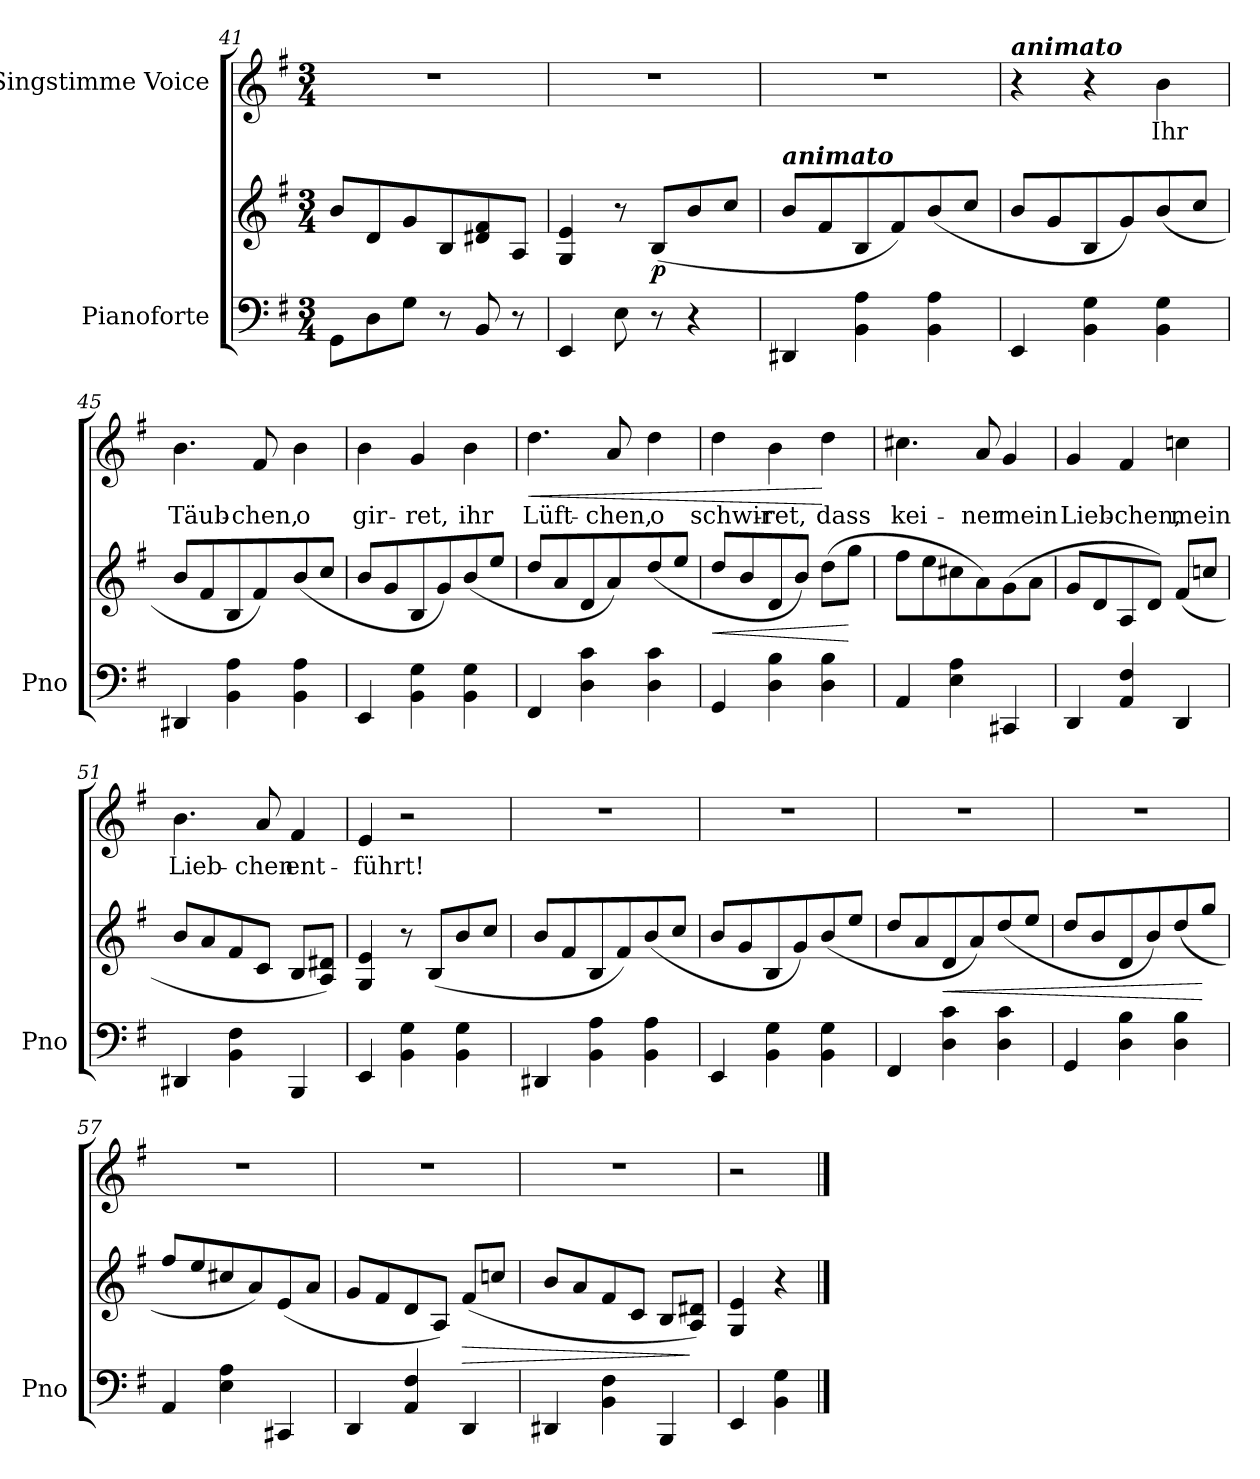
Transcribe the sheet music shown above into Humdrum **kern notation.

**kern	**kern	**dynam	**kern	**text	**dynam
*part2	*part2	*part2	*part1	*part1	*part1
*staff3	*staff2	*staff2/3	*staff1	*staff1	*staff1
*I"Pianoforte	*	*	*I"Singstimme Voice	*	*
*I'Pno	*	*	*	*	*
*clefF4	*clefG2	*	*clefG2	*	*
*k[f#]	*k[f#]	*	*k[f#]	*	*
*M3/4	*M3/4	*	*M3/4	*	*
=41	=41	=41	=41	=41	=41
8GG\L	8b/L	.	2.r	.	.
8D\	8d/	.	.	.	.
8G\J	8g/	.	.	.	.
8r	8B/	.	.	.	.
8BB/	8d#X/ 8f#/	.	.	.	.
8r	8A/J	.	.	.	.
=42	=42	=42	=42	=42	=42
4EE/	4G/ 4e/	.	2.r	.	.
8E\	8r	.	.	.	.
!	!	!LO:DY:b	!	!	!
8r	(8B/L	p	.	.	.
4r	8b/	.	.	.	.
.	8cc/J	.	.	.	.
=43	=43	=43	=43	=43	=43
!	!LO:TX:a:Bi:t=animato	!	!	!	!
4DD#X/	8b/L	.	2.r	.	.
.	8f#/	.	.	.	.
4BB\ 4A\	8B/	.	.	.	.
.	8f#/)	.	.	.	.
4BB\ 4A\	(8b/	.	.	.	.
.	8cc/J	.	.	.	.
=44	=44	=44	=44	=44	=44
!	!	!	!LO:TX:a:Bi:t=animato	!	!
4EE/	8b/L	.	4r	.	.
.	8g/	.	.	.	.
4BB\ 4G\	8B/	.	4r	.	.
.	8g/)	.	.	.	.
4BB\ 4G\	(8b/	.	4b\	Ihr	.
.	8cc/J	.	.	.	.
=45	=45	=45	=45	=45	=45
4DD#X/	8b/L	.	4.b\	Täub-	.
.	8f#/	.	.	.	.
4BB\ 4A\	8B/	.	.	.	.
.	8f#/)	.	8f#/	-chen,	.
4BB\ 4A\	(8b/	.	4b\	o	.
.	8cc/J	.	.	.	.
=46	=46	=46	=46	=46	=46
4EE/	8b/L	.	4b\	gir-	.
.	8g/	.	.	.	.
4BB\ 4G\	8B/	.	4g/	-ret,	.
.	8g/)	.	.	.	.
4BB\ 4G\	(8b/	.	4b\	ihr	.
.	8ee/J	.	.	.	.
=47	=47	=47	=47	=47	=47
!	!	!	!	!	!LO:HP:b
4FF#/	8dd/L	.	4.dd\	Lüft-	<
.	8a/	.	.	.	.
4D\ 4c\	8d/	.	.	.	.
.	8a/)	.	8a/	-chen,	.
4D\ 4c\	(8dd/	.	4dd\	o	.
.	8ee/J	.	.	.	.
=48	=48	=48	=48	=48	=48
!	!	!LO:HP:b	!	!	!
4GG/	8dd/L	<	4dd\	schwir-	.
.	8b/	.	.	.	.
4D\ 4B\	8d/	.	4b\	-ret,	.
.	8b/J)	.	.	.	.
4D\ 4B\	(8dd\L	.	4dd\	dass	[
.	8gg\J	[	.	.	.
=49	=49	=49	=49	=49	=49
4AA/	8ff#\L	.	4.cc#X\	kei-	.
.	8ee\	.	.	.	.
4E\ 4A\	8cc#X\	.	.	.	.
.	8a\)	.	8a/	-ner	.
4CC#X/	(8g\	.	4g/	mein	.
.	8a\J	.	.	.	.
=50	=50	=50	=50	=50	=50
4DD/	8g/L	.	4g/	Lieb-	.
.	8d/	.	.	.	.
4AA/ 4F#/	8A/	.	4f#/	-chen,	.
.	8d/J)	.	.	.	.
4DD/	(<8f#/L	.	4ccn\	mein	.
.	8ccn/J	.	.	.	.
=51	=51	=51	=51	=51	=51
4DD#X/	8b/L	.	4.b\	Lieb-	.
.	8a/	.	.	.	.
4BB\ 4F#\	8f#/	.	.	.	.
.	8c/J	.	8a/	-chen	.
4BBB/	8B/L	.	4f#/	ent-	.
.	8A/ 8d#X/J)	.	.	.	.
=52	=52	=52	=52	=52	=52
4EE/	4G/ 4e/	.	4e/	-führt!	.
4BB\ 4G\	8r	.	2r	.	.
.	(8B/L	.	.	.	.
4BB\ 4G\	8b/	.	.	.	.
.	8cc/J	.	.	.	.
=53	=53	=53	=53	=53	=53
4DD#X/	8b/L	.	2.r	.	.
.	8f#/	.	.	.	.
4BB\ 4A\	8B/	.	.	.	.
.	8f#/)	.	.	.	.
4BB\ 4A\	(8b/	.	.	.	.
.	8cc/J	.	.	.	.
=54	=54	=54	=54	=54	=54
4EE/	8b/L	.	2.r	.	.
.	8g/	.	.	.	.
4BB\ 4G\	8B/	.	.	.	.
.	8g/)	.	.	.	.
4BB\ 4G\	(8b/	.	.	.	.
.	8ee/J	.	.	.	.
=55	=55	=55	=55	=55	=55
4FF#/	8dd/L	.	2.r	.	.
.	8a/	.	.	.	.
!	!	!LO:HP:b	!	!	!
4D\ 4c\	8d/	<	.	.	.
.	8a/)	.	.	.	.
4D\ 4c\	(8dd/	.	.	.	.
.	8ee/J	.	.	.	.
=56	=56	=56	=56	=56	=56
4GG/	8dd/L	.	2.r	.	.
.	8b/	.	.	.	.
4D\ 4B\	8d/	.	.	.	.
.	8b/)	.	.	.	.
4D\ 4B\	(8dd/	.	.	.	.
.	8gg/J	[	.	.	.
=57	=57	=57	=57	=57	=57
4AA/	8ff#/L	.	2.r	.	.
.	8ee/	.	.	.	.
4E\ 4A\	8cc#X/	.	.	.	.
.	8a/)	.	.	.	.
4CC#X/	(8e/	.	.	.	.
.	8a/J	.	.	.	.
=58	=58	=58	=58	=58	=58
4DD/	8g/L	.	2.r	.	.
.	8f#/	.	.	.	.
4AA/ 4F#/	8d/	.	.	.	.
.	8A/J)	.	.	.	.
!	!	!LO:HP:b	!	!	!
4DD/	(<8f#/L	>	.	.	.
.	8ccn/J	.	.	.	.
=59	=59	=59	=59	=59	=59
4DD#X/	8b/L	.	2.r	.	.
.	8a/	.	.	.	.
4BB\ 4F#\	8f#/	.	.	.	.
.	8c/J	.	.	.	.
4BBB/	8B/L	.	.	.	.
.	8A/ 8d#X/J)	]	.	.	.
=60	=60	=60	=60	=60	=60
4EE/	4G/ 4e/	.	2r	.	.
4BB\ 4G\	4r	.	.	.	.
==	==	==	==	==	==
*-	*-	*-	*-	*-	*-
